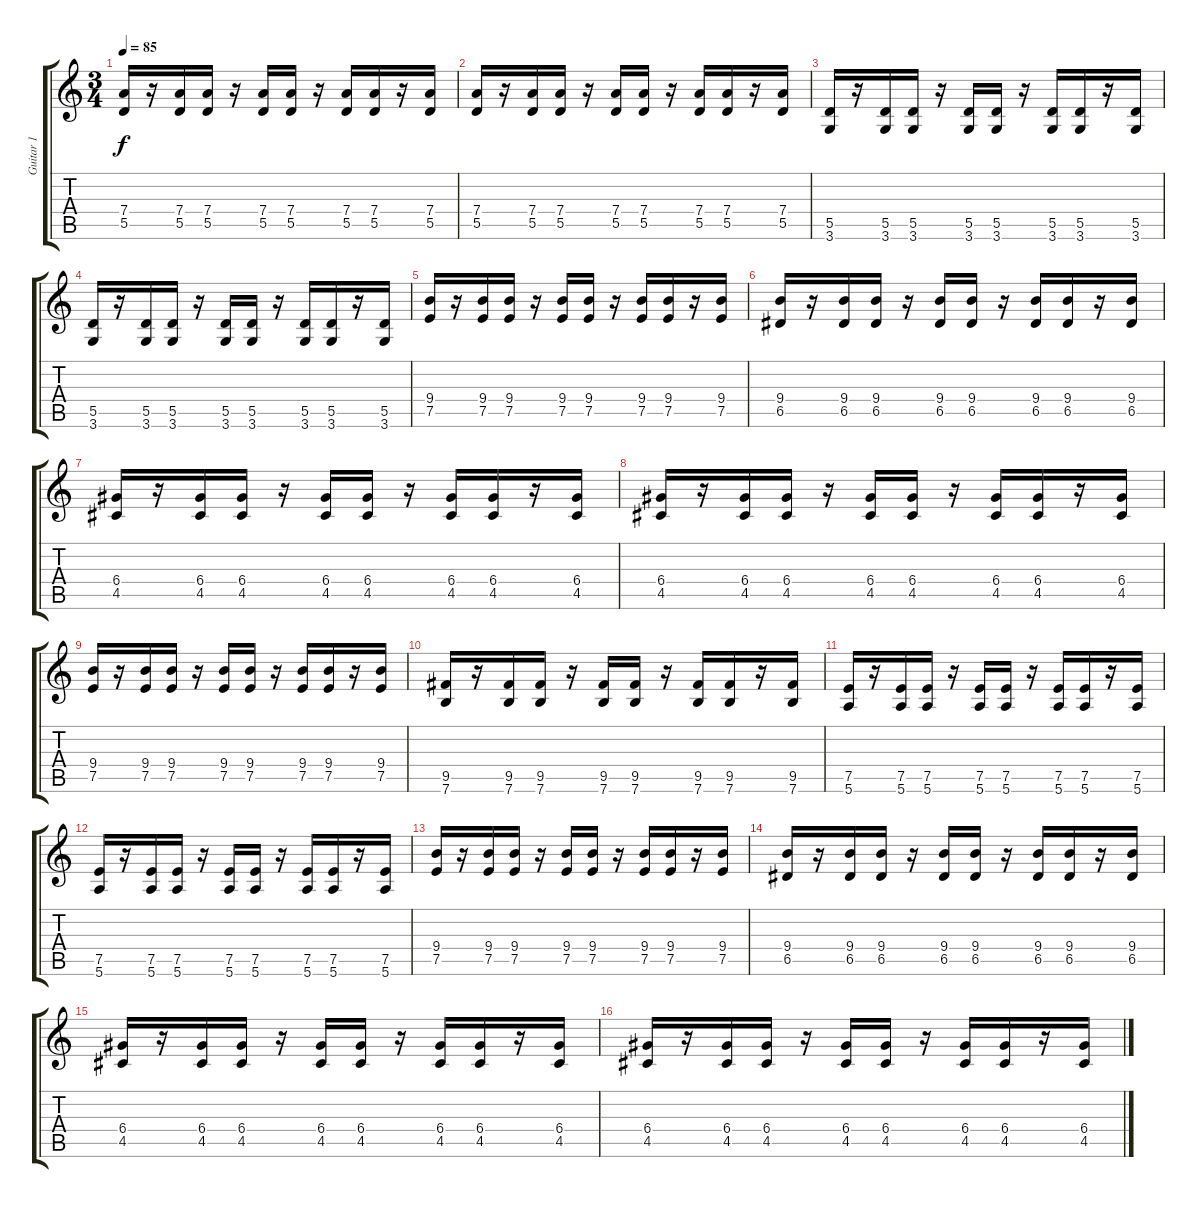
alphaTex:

\track ("Guitar 1" "Guitar 1") {instrument electricguitarmuted}
\staff {score tabs}
\tuning (E4 B3 G3 D3 A2 E2) {hide}
\ts (3 4)
\tempo 85
\clef g2
\ks c
(7.4 5.5).16{dy f} r.16 (7.4 5.5).16 (7.4 5.5).16 r.16 (7.4 5.5).16 (7.4 5.5).16 r.16 (7.4 5.5).16 (7.4 5.5).16 r.16 (7.4 5.5).16 |
(7.4 5.5).16 r.16 (7.4 5.5).16 (7.4 5.5).16 r.16 (7.4 5.5).16 (7.4 5.5).16 r.16 (7.4 5.5).16 (7.4 5.5).16 r.16 (7.4 5.5).16 |
(5.5 3.6).16 r.16 (5.5 3.6).16 (5.5 3.6).16 r.16 (5.5 3.6).16 (5.5 3.6).16 r.16 (5.5 3.6).16 (5.5 3.6).16 r.16 (5.5 3.6).16 |
(5.5 3.6).16 r.16 (5.5 3.6).16 (5.5 3.6).16 r.16 (5.5 3.6).16 (5.5 3.6).16 r.16 (5.5 3.6).16 (5.5 3.6).16 r.16 (5.5 3.6).16 |
(9.4 7.5).16 r.16 (9.4 7.5).16 (9.4 7.5).16 r.16 (9.4 7.5).16 (9.4 7.5).16 r.16 (9.4 7.5).16 (9.4 7.5).16 r.16 (9.4 7.5).16 |
(9.4 6.5).16 r.16 (9.4 6.5).16 (9.4 6.5).16 r.16 (9.4 6.5).16 (9.4 6.5).16 r.16 (9.4 6.5).16 (9.4 6.5).16 r.16 (9.4 6.5).16 |
(6.4 4.5).16 r.16 (6.4 4.5).16 (6.4 4.5).16 r.16 (6.4 4.5).16 (6.4 4.5).16 r.16 (6.4 4.5).16 (6.4 4.5).16 r.16 (6.4 4.5).16 |
(6.4 4.5).16 r.16 (6.4 4.5).16 (6.4 4.5).16 r.16 (6.4 4.5).16 (6.4 4.5).16 r.16 (6.4 4.5).16 (6.4 4.5).16 r.16 (6.4 4.5).16 |
(9.4 7.5).16 r.16 (9.4 7.5).16 (9.4 7.5).16 r.16 (9.4 7.5).16 (9.4 7.5).16 r.16 (9.4 7.5).16 (9.4 7.5).16 r.16 (9.4 7.5).16 |
(9.5 7.6).16 r.16 (9.5 7.6).16 (9.5 7.6).16 r.16 (9.5 7.6).16 (9.5 7.6).16 r.16 (9.5 7.6).16 (9.5 7.6).16 r.16 (9.5 7.6).16 |
(7.5 5.6).16 r.16 (7.5 5.6).16 (7.5 5.6).16 r.16 (7.5 5.6).16 (7.5 5.6).16 r.16 (7.5 5.6).16 (7.5 5.6).16 r.16 (7.5 5.6).16 |
(7.5 5.6).16 r.16 (7.5 5.6).16 (7.5 5.6).16 r.16 (7.5 5.6).16 (7.5 5.6).16 r.16 (7.5 5.6).16 (7.5 5.6).16 r.16 (7.5 5.6).16 |
(9.4 7.5).16 r.16 (9.4 7.5).16 (9.4 7.5).16 r.16 (9.4 7.5).16 (9.4 7.5).16 r.16 (9.4 7.5).16 (9.4 7.5).16 r.16 (9.4 7.5).16 |
(9.4 6.5).16 r.16 (9.4 6.5).16 (9.4 6.5).16 r.16 (9.4 6.5).16 (9.4 6.5).16 r.16 (9.4 6.5).16 (9.4 6.5).16 r.16 (9.4 6.5).16 |
(6.4 4.5).16 r.16 (6.4 4.5).16 (6.4 4.5).16 r.16 (6.4 4.5).16 (6.4 4.5).16 r.16 (6.4 4.5).16 (6.4 4.5).16 r.16 (6.4 4.5).16 |
(6.4 4.5).16 r.16 (6.4 4.5).16 (6.4 4.5).16 r.16 (6.4 4.5).16 (6.4 4.5).16 r.16 (6.4 4.5).16 (6.4 4.5).16 r.16 (6.4 4.5).16
